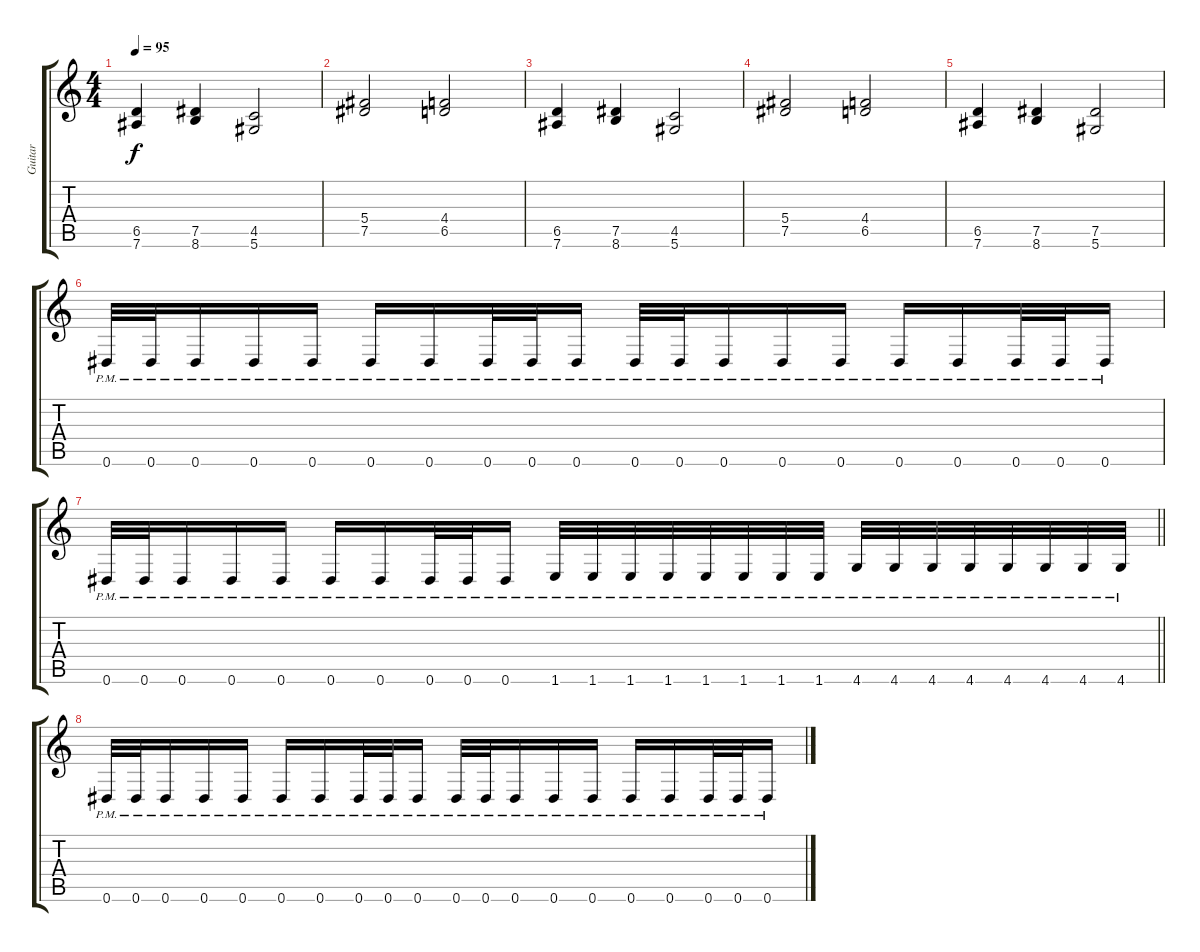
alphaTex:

\track ("Guitar" "Guitar") {instrument distortionguitar}
\staff {score tabs}
\tuning (Eb4 Bb3 Gb3 Db3 Ab2 Eb2) {hide}
\ts (4 4)
\tempo 95
\clef g2
\ks c
(6.5 7.6).4{dy f} (7.5 8.6).4 (4.5 5.6).2 |
(5.4 7.5).2 (4.4 6.5).2 |
(6.5 7.6).4 (7.5 8.6).4 (4.5 5.6).2 |
(5.4 7.5).2 (4.4 6.5).2 |
(6.5 7.6).4 (7.5 8.6).4 (7.5 5.6).2 |
0.6{pm}.32 0.6{pm}.32 0.6{pm}.16 0.6{pm}.16 0.6{pm}.16 0.6{pm}.16 0.6{pm}.16 0.6{pm}.32 0.6{pm}.32 0.6{pm}.16 0.6{pm}.32 0.6{pm}.32 0.6{pm}.16 0.6{pm}.16 0.6{pm}.16 0.6{pm}.16 0.6{pm}.16 0.6{pm}.32 0.6{pm}.32 0.6{pm}.16 |
\barLineRight lightlight
0.6{pm}.32 0.6{pm}.32 0.6{pm}.16 0.6{pm}.16 0.6{pm}.16 0.6{pm}.16 0.6{pm}.16 0.6{pm}.32 0.6{pm}.32 0.6{pm}.16 1.6{pm}.32 1.6{pm}.32 1.6{pm}.32 1.6{pm}.32 1.6{pm}.32 1.6{pm}.32 1.6{pm}.32 1.6{pm}.32 4.6{pm}.32 4.6{pm}.32 4.6{pm}.32 4.6{pm}.32 4.6{pm}.32 4.6{pm}.32 4.6{pm}.32 4.6{pm}.32 |
0.6{pm}.32 0.6{pm}.32 0.6{pm}.16 0.6{pm}.16 0.6{pm}.16 0.6{pm}.16 0.6{pm}.16 0.6{pm}.32 0.6{pm}.32 0.6{pm}.16 0.6{pm}.32 0.6{pm}.32 0.6{pm}.16 0.6{pm}.16 0.6{pm}.16 0.6{pm}.16 0.6{pm}.16 0.6{pm}.32 0.6{pm}.32 0.6{pm}.16
